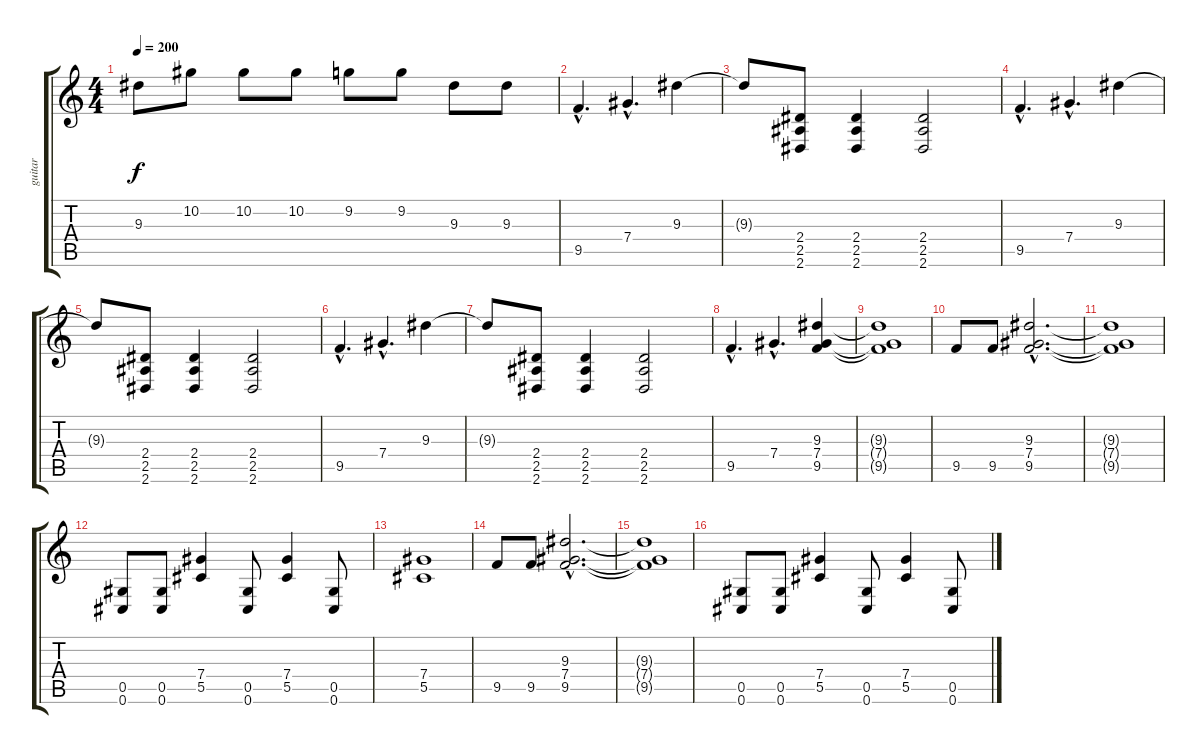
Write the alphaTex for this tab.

\track ("guitar" "guitar") {instrument distortionguitar}
\staff {score tabs}
\tuning (Eb4 Bb3 Gb3 Db3 Ab2 Db2) {hide}
\ts (4 4)
\tempo 200
\clef g2
\ks c
9.3.8{dy f} 10.2.8 10.2.8 10.2.8 9.2.8 9.2.8 9.3.8 9.3.8 |
9.5{hac}.4{d} 7.4{hac}.4{d} 9.3.4 |
9.3{t}.8 (2.4 2.5 2.6).8 (2.4 2.5 2.6).4 (2.4 2.5 2.6).2 |
9.5{hac}.4{d} 7.4{hac}.4{d} 9.3.4 |
9.3{t}.8 (2.4 2.5 2.6).8 (2.4 2.5 2.6).4 (2.4 2.5 2.6).2 |
9.5{hac}.4{d} 7.4{hac}.4{d} 9.3.4 |
9.3{t}.8 (2.4 2.5 2.6).8 (2.4 2.5 2.6).4 (2.4 2.5 2.6).2 |
9.5{hac}.4{d} 7.4{hac}.4{d} (9.3 7.4 9.5).4 |
(9.3{t} 7.4{t} 9.5{t}).1 |
9.5.8 9.5.8 (9.3{hac} 7.4{hac} 9.5{hac}).2{d} |
(9.3{t} 7.4{t} 9.5{t}).1 |
(0.5 0.6).8 (0.5 0.6).8 (7.4 5.5).4 (0.5 0.6).8 (7.4 5.5).4 (0.5 0.6).8 |
(7.4 5.5).1 |
9.5.8 9.5.8 (9.3{hac} 7.4{hac} 9.5{hac}).2{d} |
(9.3{t} 7.4{t} 9.5{t}).1 |
(0.5 0.6).8 (0.5 0.6).8 (7.4 5.5).4 (0.5 0.6).8 (7.4 5.5).4 (0.5 0.6).8
